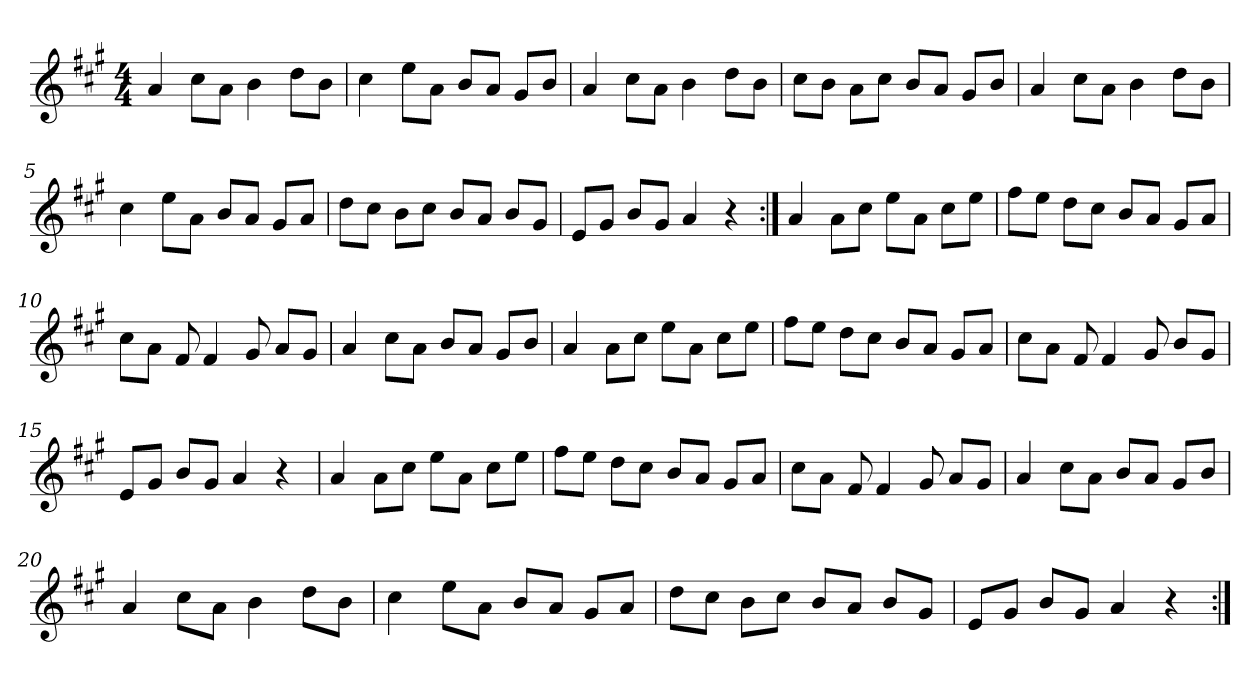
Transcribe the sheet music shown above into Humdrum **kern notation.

**kern
*part1
*staff1
*clefG2
*k[f#c#g#]
*A:
*M4/4
=
4a
8cc#\L
8a\J
4b
8dd\L
8b\J
=1
4cc#
8ee\L
8a\J
8b/L
8a/J
8g#/L
8b/J
=2
4a
8cc#\L
8a\J
4b
8dd\L
8b\J
=3
8cc#\L
8b\J
8a\L
8cc#\J
8b/L
8a/J
8g#/L
8b/J
=4
4a
8cc#\L
8a\J
4b
8dd\L
8b\J
=5
4cc#
8ee\L
8a\J
8b/L
8a/J
8g#/L
8a/J
=6
8dd\L
8cc#\J
8b\L
8cc#\J
8b/L
8a/J
8b/L
8g#/J
=7
8e/L
8g#/J
8b/L
8g#/J
4a
4r
=8:|!
4a
8a\L
8cc#\J
8ee\L
8a\J
8cc#\L
8ee\J
=9
8ff#\L
8ee\J
8dd\L
8cc#\J
8b/L
8a/J
8g#/L
8a/J
=10
8cc#\L
8a\J
8f#
4f#
8g#
8a/L
8g#/J
=11
4a
8cc#\L
8a\J
8b/L
8a/J
8g#/L
8b/J
=12
4a
8a\L
8cc#\J
8ee\L
8a\J
8cc#\L
8ee\J
=13
8ff#\L
8ee\J
8dd\L
8cc#\J
8b/L
8a/J
8g#/L
8a/J
=14
8cc#\L
8a\J
8f#
4f#
8g#
8b/L
8g#/J
=15
8e/L
8g#/J
8b/L
8g#/J
4a
4r
=16
4a
8a\L
8cc#\J
8ee\L
8a\J
8cc#\L
8ee\J
=17
8ff#\L
8ee\J
8dd\L
8cc#\J
8b/L
8a/J
8g#/L
8a/J
=18
8cc#\L
8a\J
8f#
4f#
8g#
8a/L
8g#/J
=19
4a
8cc#\L
8a\J
8b/L
8a/J
8g#/L
8b/J
=20
4a
8cc#\L
8a\J
4b
8dd\L
8b\J
=21
4cc#
8ee\L
8a\J
8b/L
8a/J
8g#/L
8a/J
=22
8dd\L
8cc#\J
8b\L
8cc#\J
8b/L
8a/J
8b/L
8g#/J
=23
8e/L
8g#/J
8b/L
8g#/J
4a
4r
=:|!
*-
